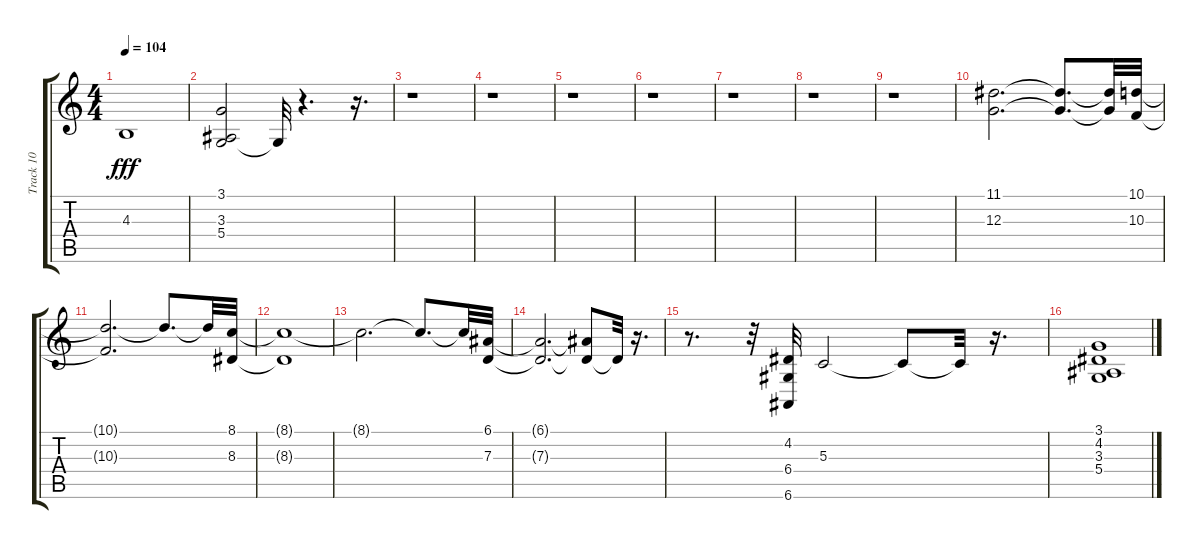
\track ("Track 10" "Track 10") {solo instrument stringensemble1}
\staff {score tabs}
\tuning (E4 B3 G3 D3 A2 E2) {hide}
\ts (4 4)
\tempo 104
\clef g2
\ks c
4.3.1{dy fff} |
(3.1 3.3 5.4).2 5.4{t}.32 r.4{d} r.16{d} |
r.1 |
r.1 |
r.1 |
r.1 |
r.1 |
r.1 |
r.1 |
(11.1 12.3).2{d} (11.1{t} 12.3{t}).8{d} (11.1{t} 12.3{t}).32 (10.1 10.3).32 |
(10.1{t} 10.3{t}).2{d} 10.1{t}.8{d} 10.1{t}.32 (8.1 8.3).32 |
(8.1{t} 8.3{t}).1 |
8.1{t}.2{d} 8.1{t}.8{d} 8.1{t}.32 (6.1 7.3).32 |
(6.1{t} 7.3{t}).2{d} (6.1{t} 7.3{t}).8 7.3{t}.32 r.16{d} |
r.8{d} r.32 (4.2 6.4 6.6).32 5.3.2 5.3{t}.8 5.3{t}.32 r.16{d} |
(3.1 4.2 3.3 5.4).1
